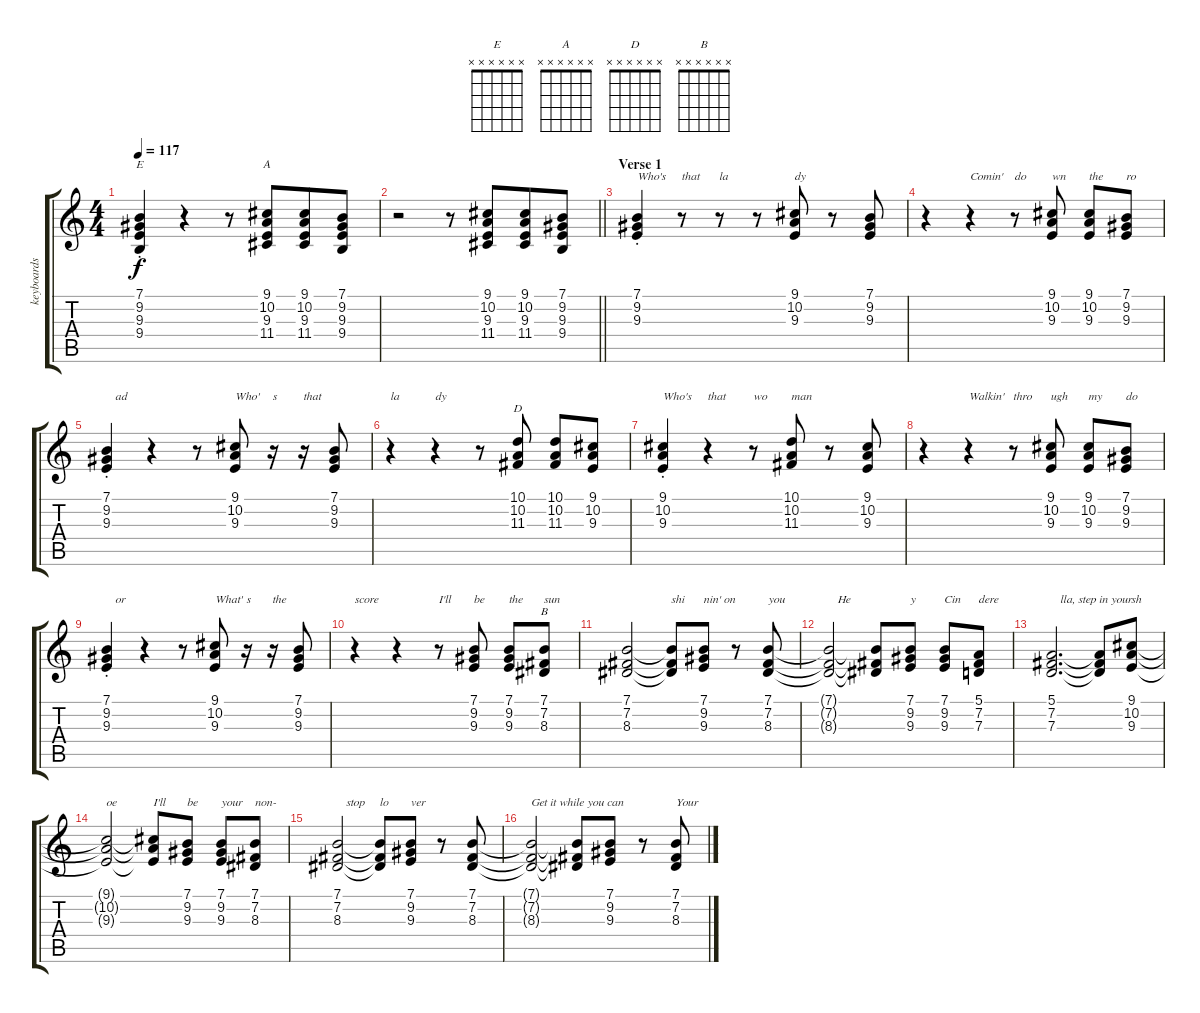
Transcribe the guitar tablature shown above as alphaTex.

\track ("keyboards" "keyboards") {instrument lead2sawtooth}
\staff {score tabs}
\tuning (E4 B3 G3 D3 A2 E2) {hide}
\chord ("E" x x x x x x)
\chord ("A" x x x x x x)
\chord ("D" x x x x x x)
\chord ("B" x x x x x x)
\ts (4 4)
\tempo 117
\clef g2
\ks c
(7.1{st} 9.2{st} 9.3{st} 9.4{st}).4{ch "E" dy f} r.4 r.8 (9.1 10.2 9.3 11.4).8{ch "A" beam merge} (9.1 10.2 9.3 11.4).8 (7.1 9.2 9.3 9.4).8 |
\barLineRight lightlight
r.2 r.8 (9.1 10.2 9.3 11.4).8{beam merge} (9.1 10.2 9.3 11.4).8 (7.1 9.2 9.3 9.4).8 |
\section ("" "Verse 1")
(7.1{st} 9.2{st} 9.3{st}).4{txt "Who's"} r.8{txt "that"} r.8{txt "la"} r.8 (9.1 10.2 9.3).8{txt "dy"} r.8 (7.1 9.2 9.3).8 |
r.4 r.4{txt "Comin'"} r.8{txt "do"} (9.1 10.2 9.3).8{txt "wn"} (9.1 10.2 9.3).8{txt "the"} (7.1 9.2 9.3).8{txt "ro"} |
(7.1{st} 9.2{st} 9.3{st}).4{txt "   ad"} r.4 r.8 (9.1 10.2 9.3).8{txt "Who'"} r.16{txt "s"} r.16{txt "that"} (7.1 9.2 9.3).8 |
r.4{txt "la"} r.4{txt "dy"} r.8 (10.1 10.2 11.3).8{ch "D"} (10.1 10.2 11.3).8 (9.1 10.2 9.3).8 |
(9.1{st} 10.2{st} 9.3{st}).4{txt "Who's"} r.4{txt "that"} r.8{txt "wo"} (10.1 10.2 11.3).8{txt "man"} r.8 (9.1 10.2 9.3).8 |
r.4 r.4{txt "Walkin'"} r.8{txt "thro"} (9.1 10.2 9.3).8{txt "ugh"} (9.1 10.2 9.3).8{txt "my"} (7.1 9.2 9.3).8{txt "do"} |
(7.1{st} 9.2{st} 9.3{st}).4{txt "   or"} r.4 r.8 (9.1 10.2 9.3).8{txt "What'"} r.16{txt "s"} r.16{txt "the"} (7.1 9.2 9.3).8 |
r.4{txt "score"} r.4 r.8{txt "I'll"} (7.1 9.2 9.3).8{txt "be"} (7.1 9.2 9.3).8{txt "the"} (7.1 7.2 8.3).8{ch "B" txt "sun"} |
(7.1 7.2 8.3).2 (7.1{t} 7.2{t} 8.3{t}).8{txt "shi"} (7.1 9.2 9.3).8{txt "nin' on"} r.8 (7.1 7.2 8.3).8{txt "you"} |
(7.1{t} 7.2{t} 8.3{t}).2{txt "   He"} (7.1{t} 7.2{t} 8.3{t}).8 (7.1 9.2 9.3).8{txt "y"} (7.1 9.2 9.3).8{txt "Cin"} (5.1 7.2 7.3).8{txt "dere"} |
(5.1 7.2 7.3).2{d txt "   lla, step in your"} (5.1{t} 7.2{t} 7.3{t}).8 (9.1 10.2 9.3).8{txt "sh"} |
(9.1{t} 10.2{t} 9.3{t}).2{txt "oe"} (9.1{t} 10.2{t} 9.3{t}).8{txt "I'll"} (7.1 9.2 9.3).8{txt "be"} (7.1 9.2 9.3).8{txt "your"} (7.1 7.2 8.3).8{txt "non-"} |
(7.1 7.2 8.3).2{txt "   stop"} (7.1{t} 7.2{t} 8.3{t}).8{txt "lo"} (7.1 9.2 9.3).8{txt "ver"} r.8 (7.1 7.2 8.3).8 |
(7.1{t} 7.2{t} 8.3{t}).2{txt "Get it while you can"} (7.1{t} 7.2{t} 8.3{t}).8 (7.1 9.2 9.3).8 r.8 (7.1 7.2 8.3).8{txt "Your"}
